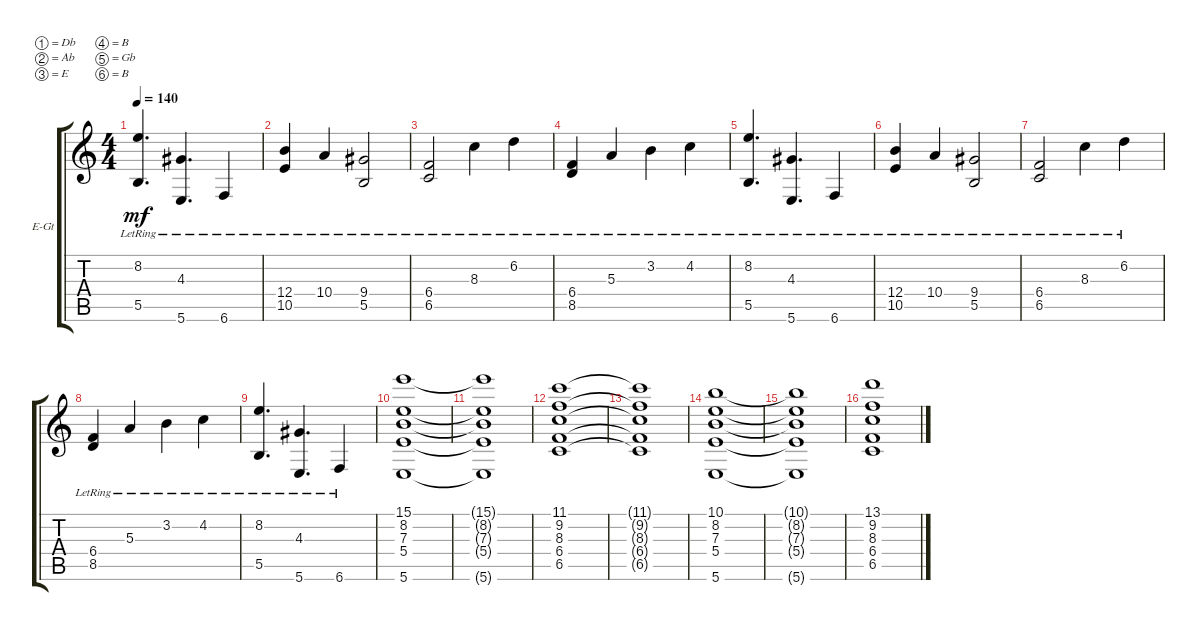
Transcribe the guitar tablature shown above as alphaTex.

\defaultSystemsLayout 4
\bracketExtendMode groupsimilarinstruments
\firstSystemTrackNameOrientation horizontal
\otherSystemsTrackNameOrientation horizontal
\track ("Electric Guitar" "E-Gt") {instrument electricguitarclean}
\staff {score tabs}
\tuning (Db4 Ab3 E3 B2 Gb2 B1)
\ts (4 4)
\tempo 140
\clef g2
\ks c
(5.5{lr} 8.2{lr}).4{d dy mf} (4.3{lr} 5.6{lr}).4{d} 6.6{lr}.4 |
(10.5{lr} 12.4{lr}).4 10.4{lr}.4 (5.5{lr} 9.4{lr}).2 |
(6.5{lr} 6.4{lr}).2 8.3{lr}.4 6.2{lr}.4 |
(8.5{lr} 6.4{lr}).4 5.3{lr}.4 3.2{lr}.4 4.2{lr}.4 |
(5.5{lr} 8.2{lr}).4{d} (4.3{lr} 5.6{lr}).4{d} 6.6{lr}.4 |
(10.5{lr} 12.4{lr}).4 10.4{lr}.4 (5.5{lr} 9.4{lr}).2 |
(6.5{lr} 6.4{lr}).2 8.3{lr}.4 6.2{lr}.4 |
(8.5{lr} 6.4{lr}).4 5.3{lr}.4 3.2{lr}.4 4.2{lr}.4 |
(5.5{lr} 8.2{lr}).4{d} (4.3{lr} 5.6{lr}).4{d} 6.6{lr}.4 |
(5.6 5.4 7.3 8.2 15.1).1 |
(15.1{t} 8.2{t} 7.3{t} 5.4{t} 5.6{t}).1 |
(11.1 9.2 8.3 6.4 6.5).1 |
(6.5{t} 6.4{t} 8.3{t} 9.2{t} 11.1{t}).1 |
(5.6 5.4 7.3 8.2 10.1).1 |
(10.1{t} 8.2{t} 7.3{t} 5.4{t} 5.6{t}).1 |
(13.1 9.2 8.3 6.4 6.5).1
